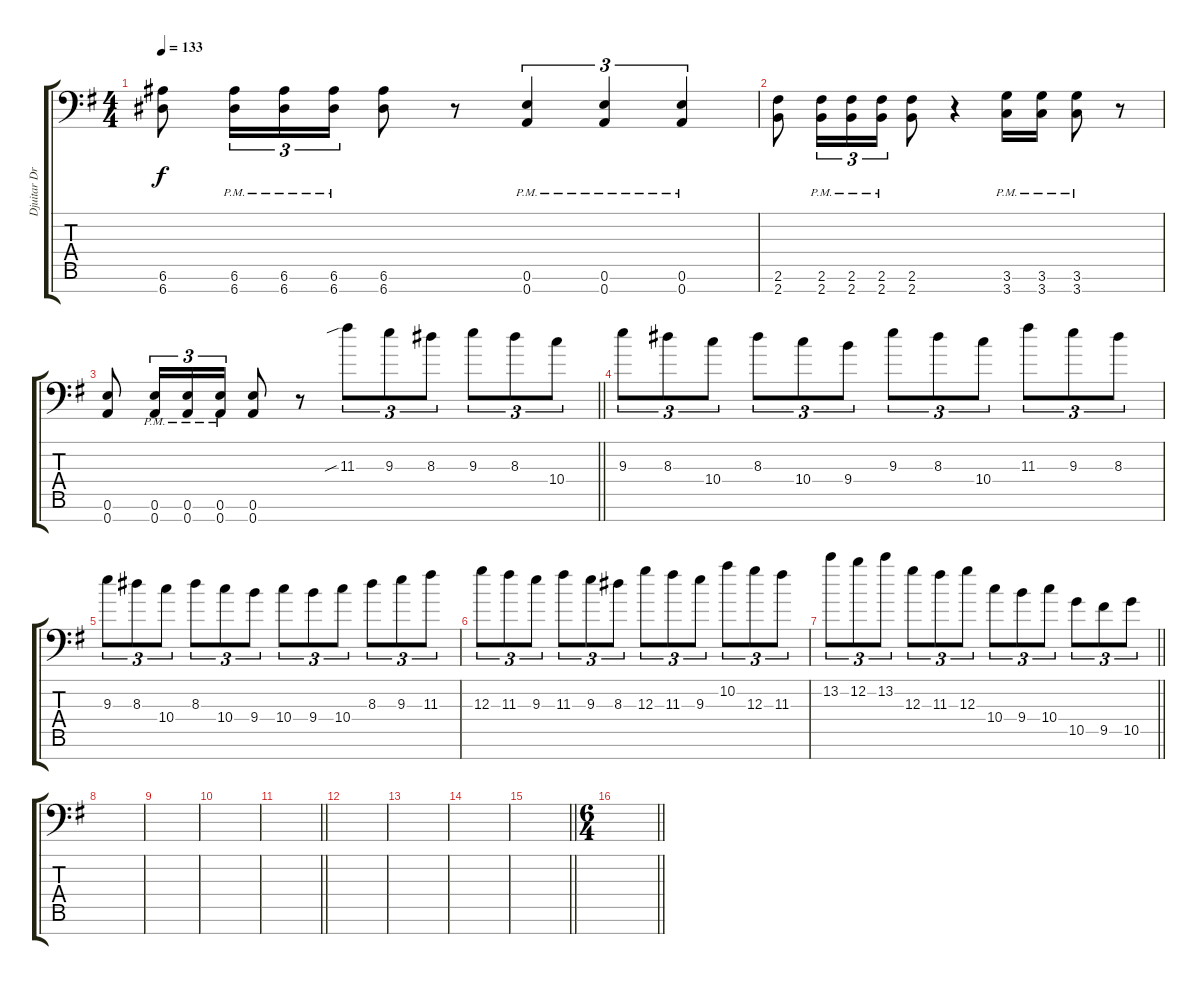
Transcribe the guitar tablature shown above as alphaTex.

\track ("Djuitar Dropped A" "Djuitar Dr") {instrument distortionguitar}
\staff {score tabs}
\tuning (E4 B3 G3 D3 A2 E2 A1) {hide}
\ts (4 4)
\tempo 133
\clef f4
\ks eminor
(6.6 6.7).8{dy f} (6.6{pm} 6.7{pm}).16{tu (3 2)} (6.6{pm} 6.7{pm}).16{tu (3 2)} (6.6{pm} 6.7{pm}).16{tu (3 2)} (6.6 6.7).8 r.8 (0.6{pm} 0.7{pm}).4{tu (3 2)} (0.6{pm} 0.7{pm}).4{tu (3 2)} (0.6{pm} 0.7{pm}).4{tu (3 2)} |
(2.6 2.7).8 (2.6{pm} 2.7{pm}).16{tu (3 2)} (2.6{pm} 2.7{pm}).16{tu (3 2)} (2.6{pm} 2.7{pm}).16{tu (3 2)} (2.6 2.7).8 r.4 (3.6{pm} 3.7{pm}).16 (3.6{pm} 3.7{pm}).16 (3.6{pm} 3.7{pm}).8 r.8 |
\barLineRight lightlight
(0.6 0.7).8 (0.6{pm} 0.7{pm}).16{tu (3 2)} (0.6{pm} 0.7{pm}).16{tu (3 2)} (0.6{pm} 0.7{pm}).16{tu (3 2)} (0.6 0.7).8 r.8 11.3{sib}.8{tu (3 2)} 9.3.8{tu (3 2)} 8.3.8{tu (3 2)} 9.3.8{tu (3 2)} 8.3.8{tu (3 2)} 10.4.8{tu (3 2)} |
9.3.8{tu (3 2)} 8.3.8{tu (3 2)} 10.4.8{tu (3 2)} 8.3.8{tu (3 2)} 10.4.8{tu (3 2)} 9.4.8{tu (3 2)} 9.3.8{tu (3 2)} 8.3.8{tu (3 2)} 10.4.8{tu (3 2)} 11.3.8{tu (3 2)} 9.3.8{tu (3 2)} 8.3.8{tu (3 2)} |
9.3.8{tu (3 2)} 8.3.8{tu (3 2)} 10.4.8{tu (3 2)} 8.3.8{tu (3 2)} 10.4.8{tu (3 2)} 9.4.8{tu (3 2)} 10.4.8{tu (3 2)} 9.4.8{tu (3 2)} 10.4.8{tu (3 2)} 8.3.8{tu (3 2)} 9.3.8{tu (3 2)} 11.3.8{tu (3 2)} |
12.3.8{tu (3 2)} 11.3.8{tu (3 2)} 9.3.8{tu (3 2)} 11.3.8{tu (3 2)} 9.3.8{tu (3 2)} 8.3.8{tu (3 2)} 12.3.8{tu (3 2)} 11.3.8{tu (3 2)} 9.3.8{tu (3 2)} 10.2.8{tu (3 2)} 12.3.8{tu (3 2)} 11.3.8{tu (3 2)} |
\barLineRight lightlight
13.2.8{tu (3 2)} 12.2.8{tu (3 2)} 13.2.8{tu (3 2)} 12.3.8{tu (3 2)} 11.3.8{tu (3 2)} 12.3.8{tu (3 2)} 10.4.8{tu (3 2)} 9.4.8{tu (3 2)} 10.4.8{tu (3 2)} 10.5.8{tu (3 2)} 9.5.8{tu (3 2)} 10.5.8{tu (3 2)} |
\section ("" "")
|
|
|
\barLineRight lightlight
|
|
|
|
\barLineRight lightlight
|
\ts (6 4)
\barLineRight lightlight
